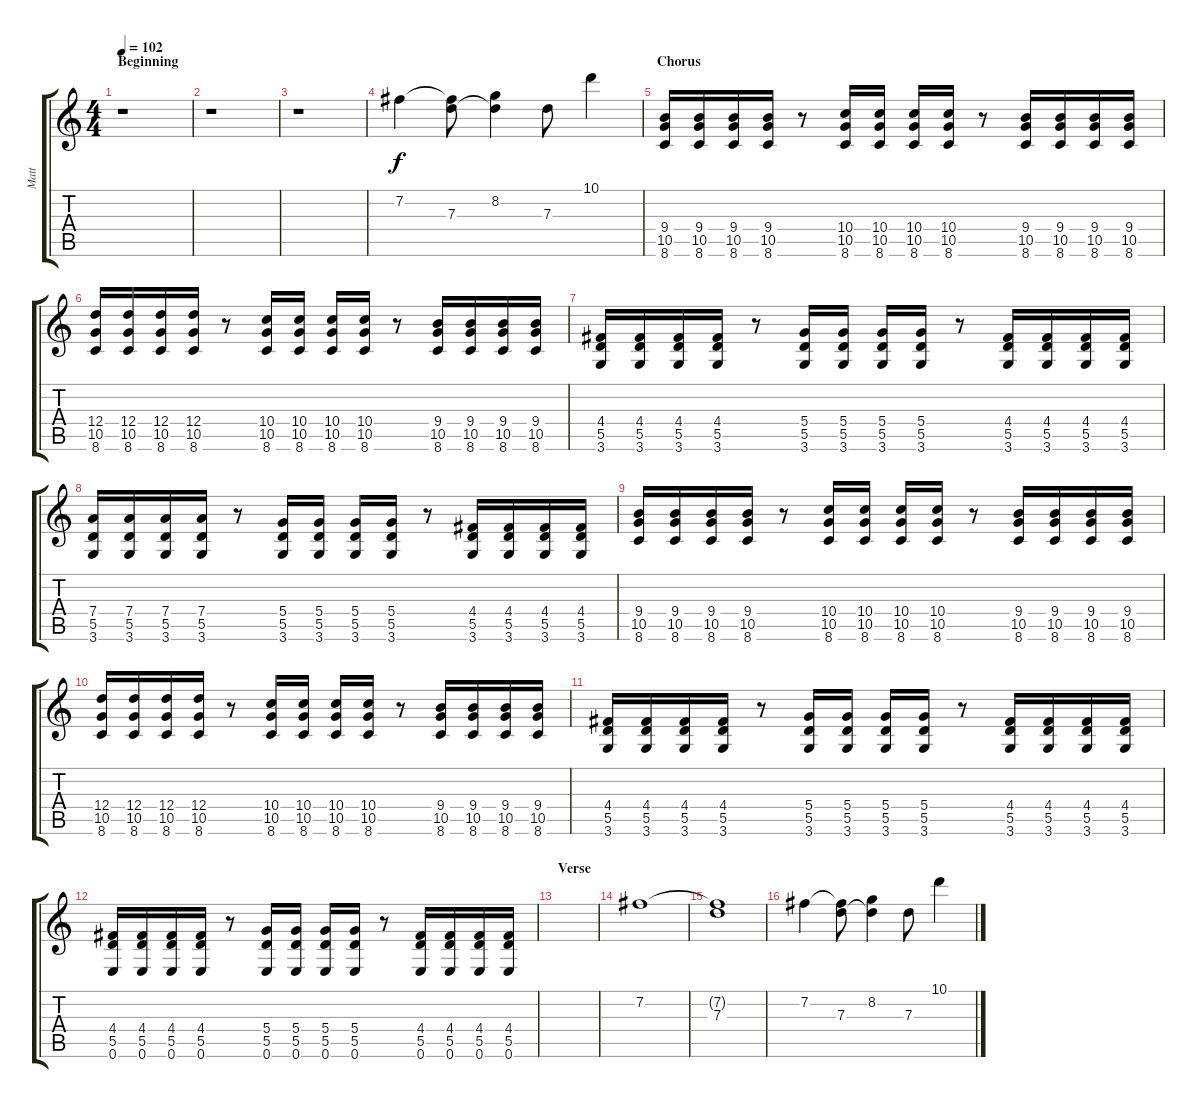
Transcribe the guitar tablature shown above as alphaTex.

\track ("Matt" "Matt") {instrument acousticguitarsteel}
\staff {score tabs}
\tuning (E4 B3 G3 D3 A2 E2) {hide}
\ts (4 4)
\section ("" "Beginning")
\tempo 102
\clef g2
\ks c
r.1{dy f instrument acousticguitarsteel} |
r.1 |
r.1 |
7.2.4 (7.2{t} 7.3).8 (8.2 7.3{t}).4 7.3.8 10.1.4 |
\section ("" "Chorus")
(9.4 10.5 8.6).16{volume 12 instrument distortionguitar} (9.4 10.5 8.6).16 (9.4 10.5 8.6).16 (9.4 10.5 8.6).16 r.8 (10.4 10.5 8.6).16 (10.4 10.5 8.6).16 (10.4 10.5 8.6).16 (10.4 10.5 8.6).16 r.8 (9.4 10.5 8.6).16 (9.4 10.5 8.6).16 (9.4 10.5 8.6).16 (9.4 10.5 8.6).16 |
(12.4 10.5 8.6).16 (12.4 10.5 8.6).16 (12.4 10.5 8.6).16 (12.4 10.5 8.6).16 r.8 (10.4 10.5 8.6).16 (10.4 10.5 8.6).16 (10.4 10.5 8.6).16 (10.4 10.5 8.6).16 r.8 (9.4 10.5 8.6).16 (9.4 10.5 8.6).16 (9.4 10.5 8.6).16 (9.4 10.5 8.6).16 |
(4.4 5.5 3.6).16 (4.4 5.5 3.6).16 (4.4 5.5 3.6).16 (4.4 5.5 3.6).16 r.8 (5.4 5.5 3.6).16 (5.4 5.5 3.6).16 (5.4 5.5 3.6).16 (5.4 5.5 3.6).16 r.8 (4.4 5.5 3.6).16 (4.4 5.5 3.6).16 (4.4 5.5 3.6).16 (4.4 5.5 3.6).16 |
(7.4 5.5 3.6).16 (7.4 5.5 3.6).16 (7.4 5.5 3.6).16 (7.4 5.5 3.6).16 r.8 (5.4 5.5 3.6).16 (5.4 5.5 3.6).16 (5.4 5.5 3.6).16 (5.4 5.5 3.6).16 r.8 (4.4 5.5 3.6).16 (4.4 5.5 3.6).16 (4.4 5.5 3.6).16 (4.4 5.5 3.6).16 |
(9.4 10.5 8.6).16 (9.4 10.5 8.6).16 (9.4 10.5 8.6).16 (9.4 10.5 8.6).16 r.8 (10.4 10.5 8.6).16 (10.4 10.5 8.6).16 (10.4 10.5 8.6).16 (10.4 10.5 8.6).16 r.8 (9.4 10.5 8.6).16 (9.4 10.5 8.6).16 (9.4 10.5 8.6).16 (9.4 10.5 8.6).16 |
(12.4 10.5 8.6).16 (12.4 10.5 8.6).16 (12.4 10.5 8.6).16 (12.4 10.5 8.6).16 r.8 (10.4 10.5 8.6).16 (10.4 10.5 8.6).16 (10.4 10.5 8.6).16 (10.4 10.5 8.6).16 r.8 (9.4 10.5 8.6).16 (9.4 10.5 8.6).16 (9.4 10.5 8.6).16 (9.4 10.5 8.6).16 |
(4.4 5.5 3.6).16 (4.4 5.5 3.6).16 (4.4 5.5 3.6).16 (4.4 5.5 3.6).16 r.8 (5.4 5.5 3.6).16 (5.4 5.5 3.6).16 (5.4 5.5 3.6).16 (5.4 5.5 3.6).16 r.8 (4.4 5.5 3.6).16 (4.4 5.5 3.6).16 (4.4 5.5 3.6).16 (4.4 5.5 3.6).16 |
(4.4 5.5 0.6).16 (4.4 5.5 0.6).16 (4.4 5.5 0.6).16 (4.4 5.5 0.6).16 r.8 (5.4 5.5 0.6).16 (5.4 5.5 0.6).16 (5.4 5.5 0.6).16 (5.4 5.5 0.6).16 r.8 (4.4 5.5 0.6).16 (4.4 5.5 0.6).16 (4.4 5.5 0.6).16 (4.4 5.5 0.6).16 |
\section ("" "Verse")
|
7.2.1 |
(7.2{t} 7.3).1 |
7.2.4 (7.2{t} 7.3).8 (8.2 7.3{t}).4 7.3.8 10.1.4
